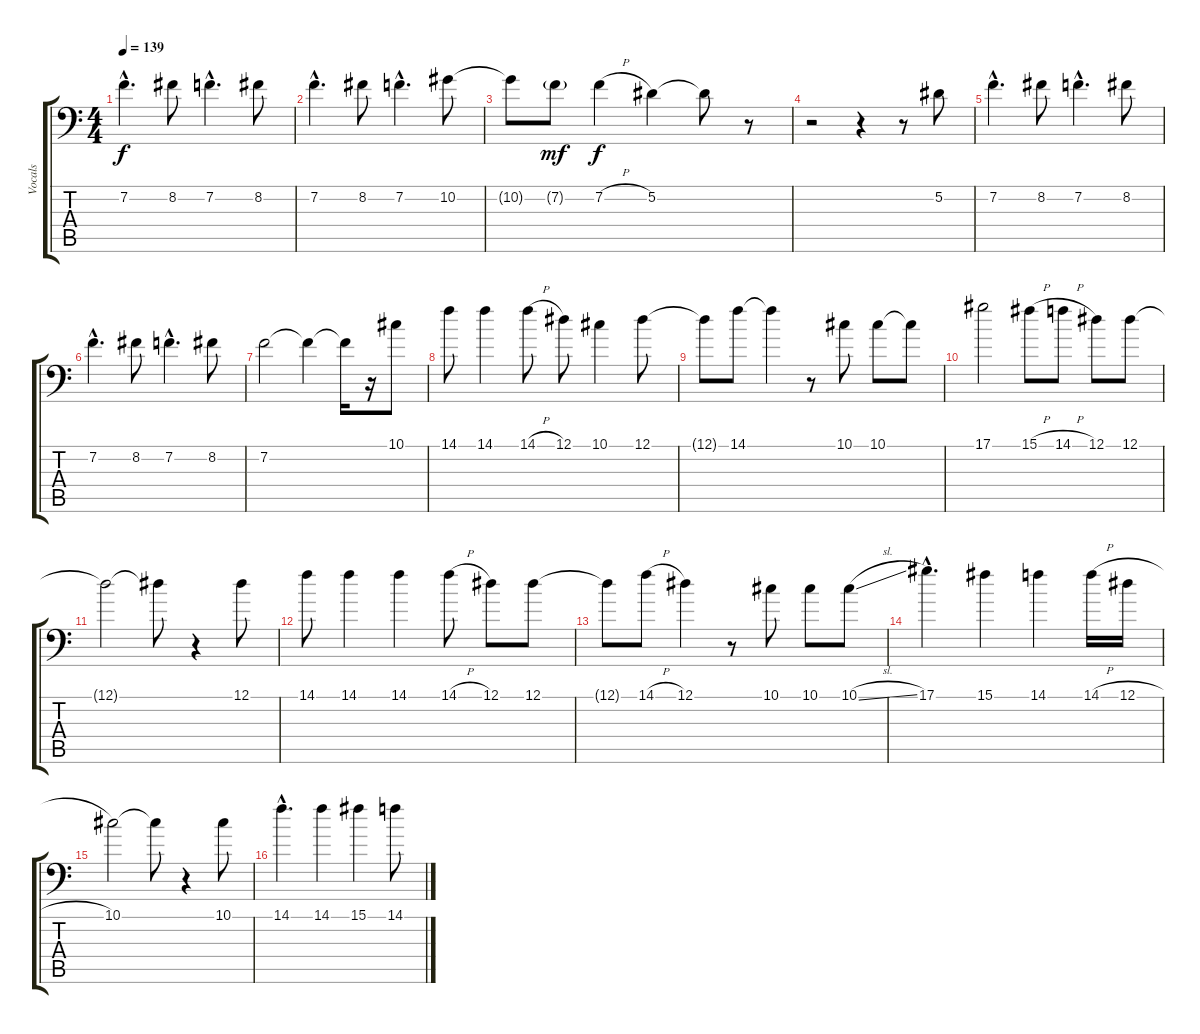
\track ("Vocals" "Vocals") {instrument lead3calliope}
\staff {score tabs}
\tuning (Eb4 Bb3 Gb3 Db3 Ab2 Bb1) {hide}
\ts (4 4)
\tempo 139
\clef f4
\ks c
7.2{hac}.4{d dy f} 8.2.8 7.2{hac}.4{d} 8.2.8 |
7.2{hac}.4{d} 8.2.8 7.2{hac}.4{d} 10.2.8 |
10.2{t}.8 7.2{g}.8{dy mf} 7.2{h}.4{dy f} 5.2.4 5.2{t}.8 r.8 |
r.2 r.4 r.8 5.2.8 |
7.2{hac}.4{d} 8.2.8 7.2{hac}.4{d} 8.2.8 |
7.2{hac}.4{d} 8.2.8 7.2{hac}.4{d} 8.2.8 |
7.2.2 7.2{t}.4 7.2{t}.16 r.16 10.1.8 |
14.1.8 14.1.4 14.1{h}.8 12.1.8 10.1.4 12.1.8 |
12.1{t}.8 14.1.8 14.1{t}.4 r.8 10.1.8 10.1.8 10.1{t}.8 |
17.1.2 15.1{h}.8 14.1{h}.8 12.1.8 12.1.8 |
12.1{t}.2 12.1{t}.8 r.4 12.1.8 |
14.1.8 14.1.4 14.1.4 14.1{h}.8 12.1.8 12.1.8 |
12.1{t}.8 14.1{h}.8 12.1.4 r.8 10.1.8 10.1.8 10.1{sl}.8 |
17.1{hac}.4{d} 15.1.4 14.1.4 14.1{h}.16 12.1{h}.16 |
10.1.2 10.1{t}.8 r.4 10.1.8 |
14.1{hac}.4{d} 14.1.4 15.1.4 14.1{sl}.8
